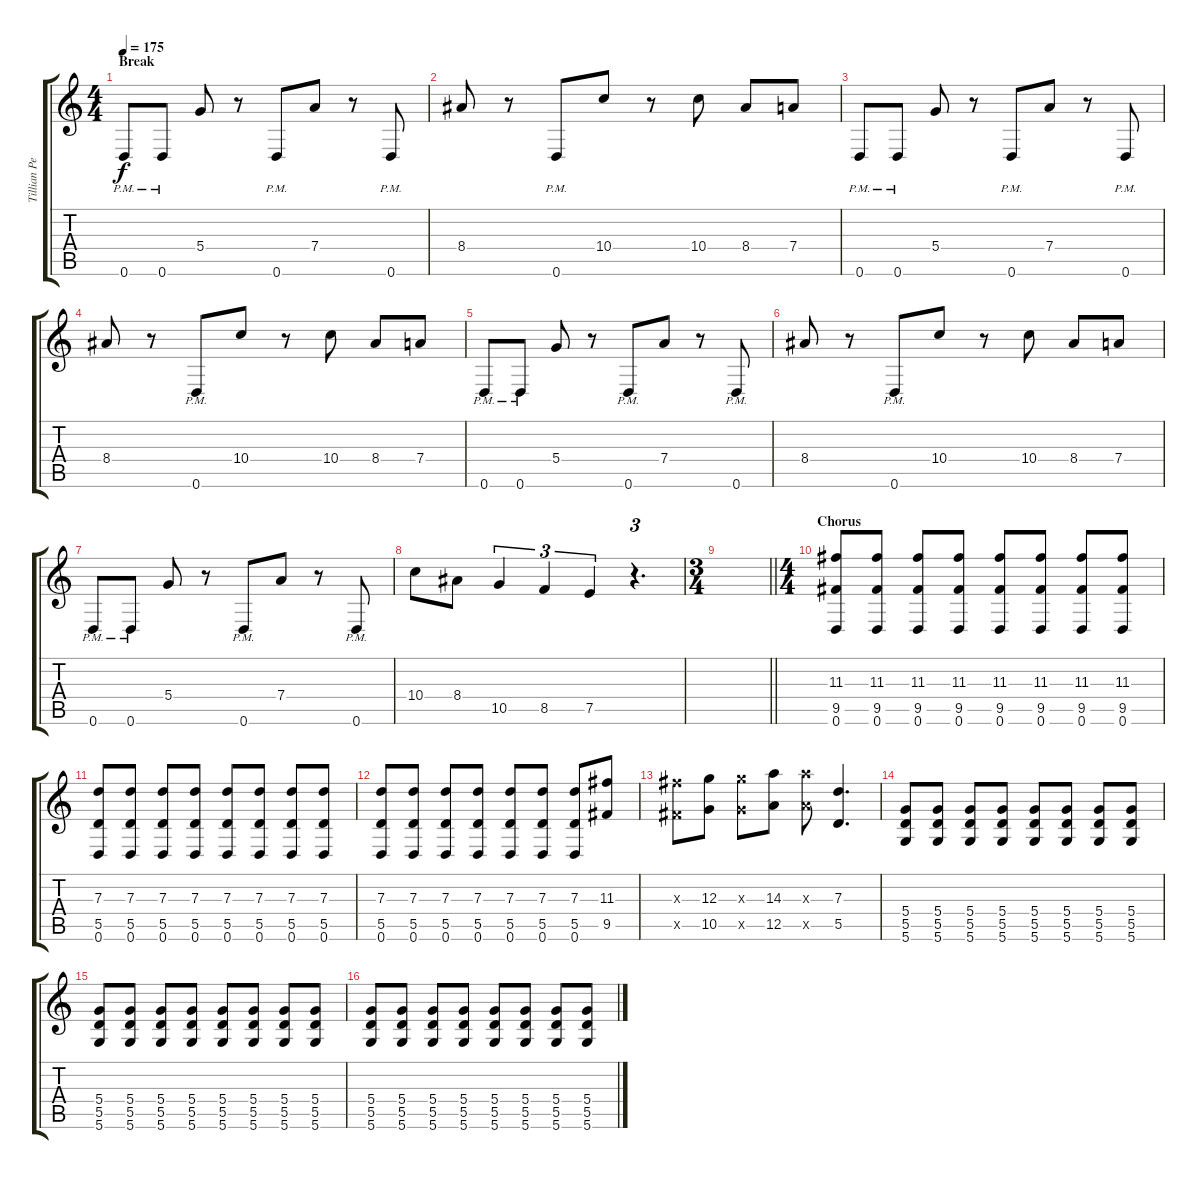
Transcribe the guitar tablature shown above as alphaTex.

\track ("Tillian Pearson - Guitar" "Tillian Pe") {instrument overdrivenguitar}
\staff {score tabs}
\tuning (E4 B3 G3 D3 A2 D2) {hide}
\ts (4 4)
\section ("" "Break")
\tempo 175
\clef g2
\ks c
0.6{pm}.8{dy f} 0.6{pm}.8 5.4.8 r.8 0.6{pm}.8 7.4.8 r.8 0.6{pm}.8 |
8.4.8 r.8 0.6{pm}.8 10.4.8 r.8 10.4.8 8.4.8 7.4.8 |
0.6{pm}.8 0.6{pm}.8 5.4.8 r.8 0.6{pm}.8 7.4.8 r.8 0.6{pm}.8 |
8.4.8 r.8 0.6{pm}.8 10.4.8 r.8 10.4.8 8.4.8 7.4.8 |
0.6{pm}.8 0.6{pm}.8 5.4.8 r.8 0.6{pm}.8 7.4.8 r.8 0.6{pm}.8 |
8.4.8 r.8 0.6{pm}.8 10.4.8 r.8 10.4.8 8.4.8 7.4.8 |
0.6{pm}.8 0.6{pm}.8 5.4.8 r.8 0.6{pm}.8 7.4.8 r.8 0.6{pm}.8 |
10.4.8 8.4.8 10.5.4{tu (3 2)} 8.5.4{tu (3 2)} 7.5.4{tu (3 2)} r.4{d tu (3 2)} |
\ts (3 4)
\barLineRight lightlight
|
\ts (4 4)
\section ("" "Chorus")
(11.3 9.5 0.6).8 (11.3 9.5 0.6).8 (11.3 9.5 0.6).8 (11.3 9.5 0.6).8 (11.3 9.5 0.6).8 (11.3 9.5 0.6).8 (11.3 9.5 0.6).8 (11.3 9.5 0.6).8 |
(7.3 5.5 0.6).8 (7.3 5.5 0.6).8 (7.3 5.5 0.6).8 (7.3 5.5 0.6).8 (7.3 5.5 0.6).8 (7.3 5.5 0.6).8 (7.3 5.5 0.6).8 (7.3 5.5 0.6).8 |
(7.3 5.5 0.6).8 (7.3 5.5 0.6).8 (7.3 5.5 0.6).8 (7.3 5.5 0.6).8 (7.3 5.5 0.6).8 (7.3 5.5 0.6).8 (7.3 5.5 0.6).8 (11.3 9.5).8 |
(11.3{x} 9.5{x}).8 (12.3 10.5).8 (12.3{x} 10.5{x}).8 (14.3 12.5).8 (14.3{x} 12.5{x}).8 (7.3 5.5).4{d} |
(5.4 5.5 5.6).8 (5.4 5.5 5.6).8 (5.4 5.5 5.6).8 (5.4 5.5 5.6).8 (5.4 5.5 5.6).8 (5.4 5.5 5.6).8 (5.4 5.5 5.6).8 (5.4 5.5 5.6).8 |
(5.4 5.5 5.6).8 (5.4 5.5 5.6).8 (5.4 5.5 5.6).8 (5.4 5.5 5.6).8 (5.4 5.5 5.6).8 (5.4 5.5 5.6).8 (5.4 5.5 5.6).8 (5.4 5.5 5.6).8 |
(5.4 5.5 5.6).8 (5.4 5.5 5.6).8 (5.4 5.5 5.6).8 (5.4 5.5 5.6).8 (5.4 5.5 5.6).8 (5.4 5.5 5.6).8 (5.4 5.5 5.6).8 (5.4 5.5 5.6).8
